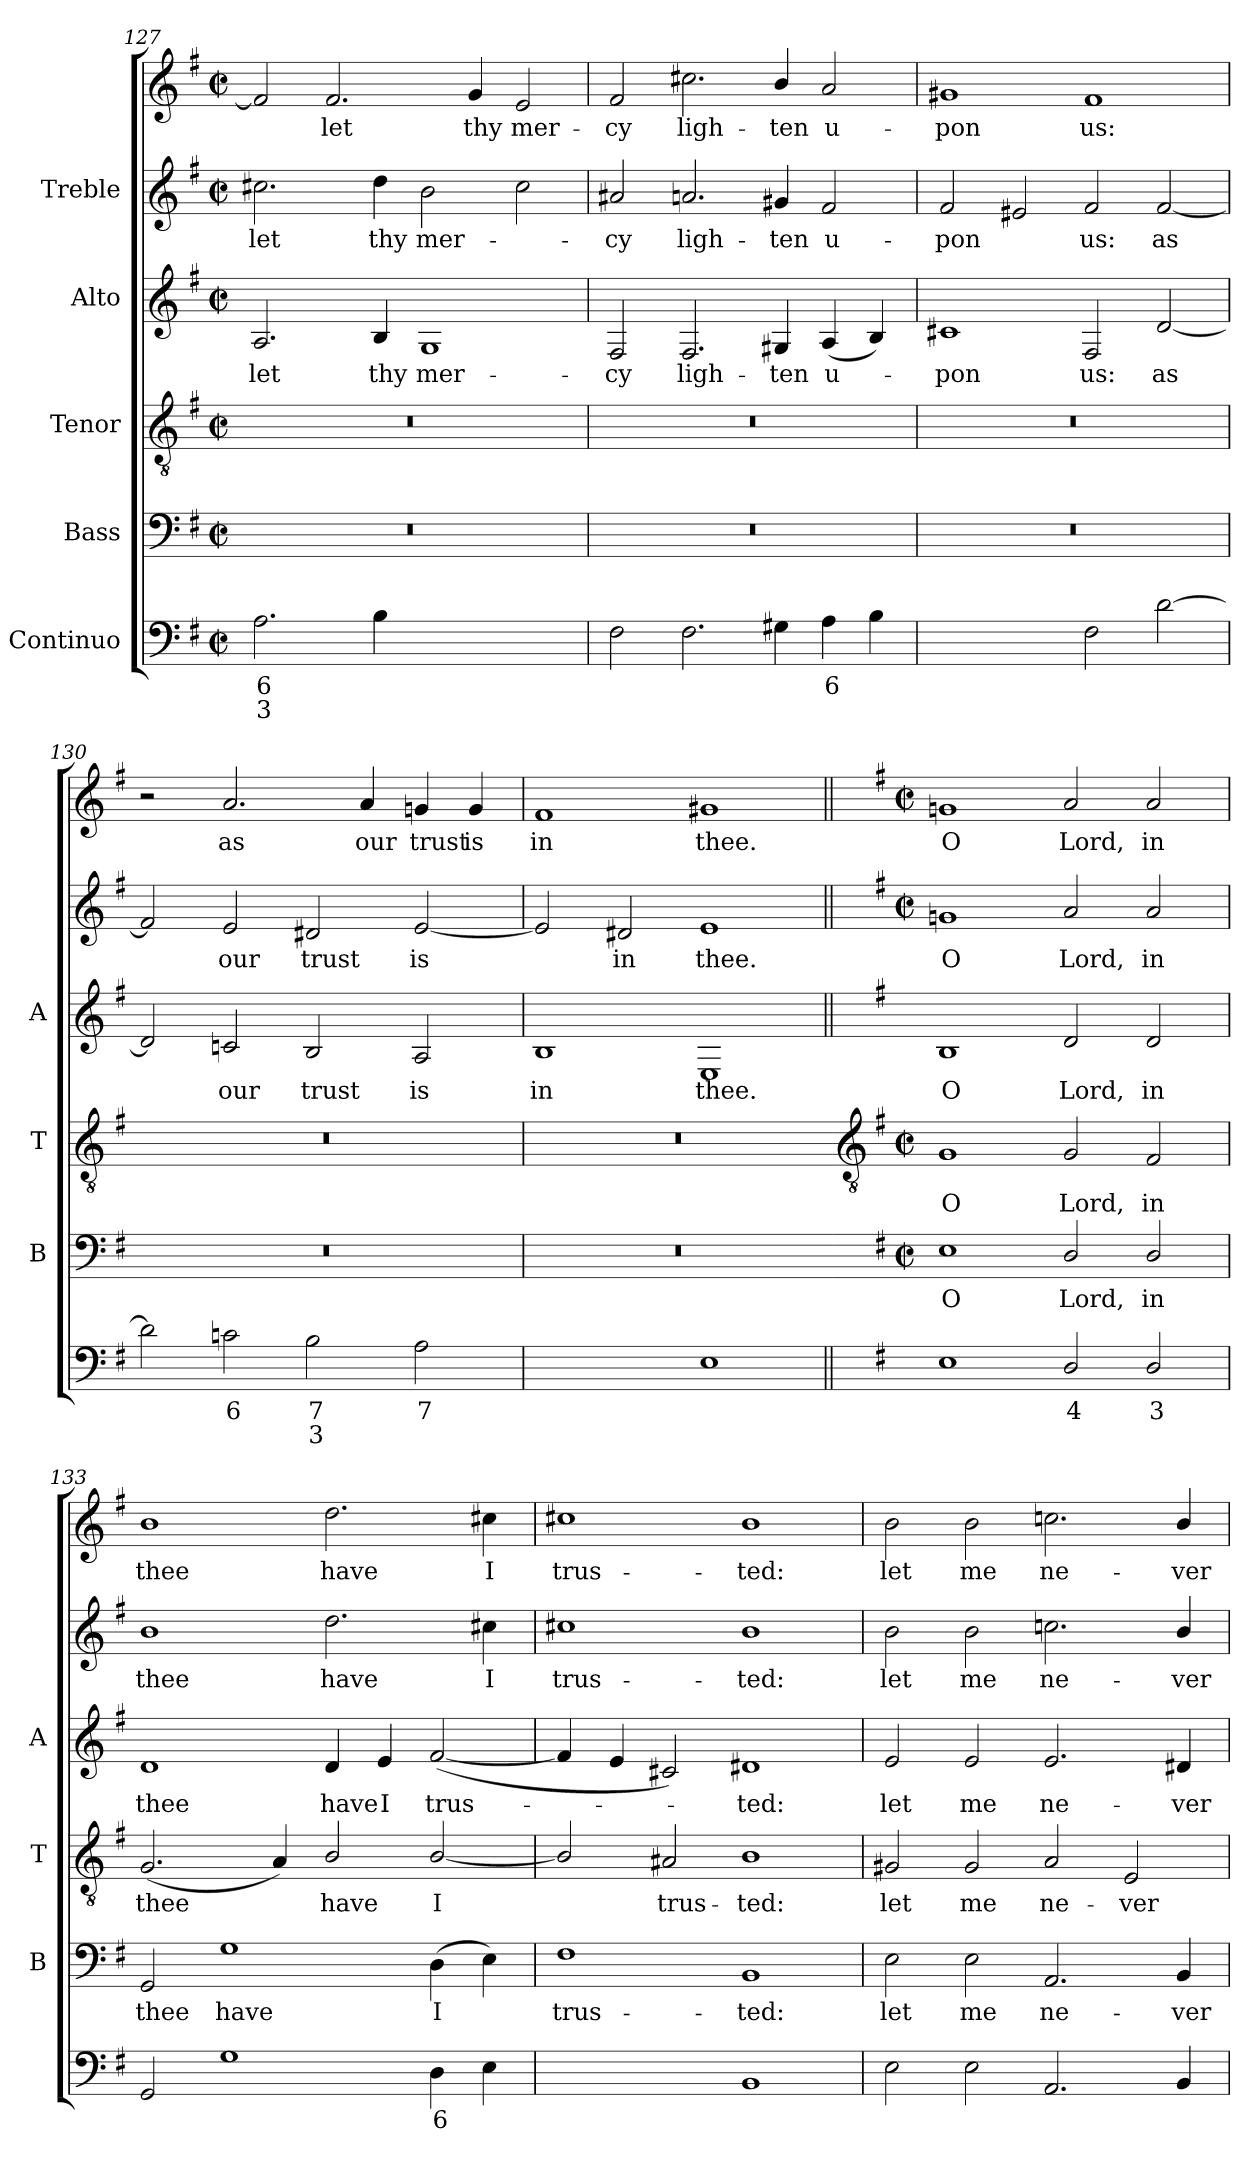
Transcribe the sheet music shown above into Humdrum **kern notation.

**kern	**text	**text	**kern	**text	**kern	**text	**kern	**text	**kern	**text	**kern	**text
*part5	*part5	*part5	*part4	*part4	*part3	*part3	*part2	*part2	*part1	*part1	*part1	*part1
*staff6	*staff6	*staff6	*staff5	*staff5	*staff4	*staff4	*staff3	*staff3	*staff2	*staff2	*staff1	*staff1
*I"Continuo	*	*	*I"Bass	*	*I"Tenor	*	*I"Alto	*	*I"Treble	*	*	*
*	*	*	*I'B	*	*I'T	*	*I'A	*	*	*	*	*
*clefF4	*	*	*clefF4	*	*clefGv2	*	*clefG2	*	*clefG2	*	*clefG2	*
*k[f#]	*	*	*k[f#]	*	*k[f#]	*	*k[f#]	*	*k[f#]	*	*k[f#]	*
*G:	*	*	*G:	*	*G:	*	*G:	*	*G:	*	*G:	*
*M4/2	*	*	*M4/2	*	*M4/2	*	*M4/2	*	*M4/2	*	*M4/2	*
*met(c|)	*	*	*met(c|)	*	*met(c|)	*	*met(c|)	*	*met(c|)	*	*met(c|)	*
=127	=127	=127	=127	=127	=127	=127	=127	=127	=127	=127	=127	=127
!	!LO:LY:b	!LO:LY:b	!	!	!	!	!	!LO:LY:b	!	!LO:LY:b	!	!
2.A	6	3	0r	.	0r	.	2.A	let	2.cc#X	-let	2f#]	.
!	!	!	!	!	!	!	!	!	!	!	!	!LO:LY:b
.	.	.	.	.	.	.	.	.	.	.	2.f#	let
!	!	!	!	!	!	!	!	!LO:LY:b	!	!LO:LY:b	!	!
4B	.	.	.	.	.	.	4B	thy	4dd	thy	.	.
!	!LO:LY:b	!	!	!	!	!	!	!LO:LY:b	!	!LO:LY:b	!	!
[2Gyy	7	.	.	.	.	.	1G	mer-	2b	mer-	.	.
!	!	!	!	!	!	!	!	!	!	!	!	!LO:LY:b
.	.	.	.	.	.	.	.	.	.	.	4g	thy
!	!LO:LY:b	!LO:LY:b	!	!	!	!	!	!	!	!	!	!LO:LY:b
2Gyy]	6	4	.	.	.	.	.	.	2cc#	.	2e	mer-
=128	=128	=128	=128	=128	=128	=128	=128	=128	=128	=128	=128	=128
!	!	!	!	!	!	!	!	!LO:LY:b	!	!LO:LY:b	!	!LO:LY:b
2F#	.	.	0r	.	0r	.	2F#	-cy	2a#X	-cy	2f#	cy
!	!	!	!	!	!	!	!	!LO:LY:b	!	!LO:LY:b	!	!LO:LY:b
2.F#	.	.	.	.	.	.	2.F#	ligh-	2.an	ligh-	2.cc#X	ligh-
!	!	!	!	!	!	!	!	!LO:LY:b	!	!LO:LY:b	!	!LO:LY:b
4G#X	.	.	.	.	.	.	4G#X	-ten	4g#X	-ten	4b/	-ten
!	!LO:LY:b	!	!	!	!	!	!	!LO:LY:b	!	!LO:LY:b	!	!LO:LY:b
4A	6	.	.	.	.	.	(<4A	u-	2f#	u-	2a	u-
4B	.	.	.	.	.	.	4B)	.	.	.	.	.
=129	=129	=129	=129	=129	=129	=129	=129	=129	=129	=129	=129	=129
!	!LO:LY:b	!	!	!	!	!	!	!LO:LY:b	!	!LO:LY:b	!	!LO:LY:b
[2c#Xyy	4	.	0r	.	0r	.	1c#X	pon	2f#	pon	1g#X	-pon
!	!LO:LY:b	!	!	!	!	!	!	!	!	!	!	!
2c#yy]	3	.	.	.	.	.	.	.	2e#X	.	.	.
!	!	!	!	!	!	!	!	!LO:LY:b	!	!LO:LY:b	!	!LO:LY:b
2F#	.	.	.	.	.	.	2F#	us:	2f#	us:	1f#	us:
!	!	!	!	!	!	!	!	!LO:LY:b	!	!LO:LY:b	!	!
[2d	.	.	.	.	.	.	[2d	as	[2f#	as	.	.
=130	=130	=130	=130	=130	=130	=130	=130	=130	=130	=130	=130	=130
2d]	.	.	0r	.	0r	.	2d]	.	2f#]	.	2r	.
!	!LO:LY:b	!	!	!	!	!	!	!LO:LY:b	!	!LO:LY:b	!	!LO:LY:b
2cn	6	.	.	.	.	.	2cn	our	2e	our	2.a	as
!	!LO:LY:b	!LO:LY:b	!	!	!	!	!	!LO:LY:b	!	!LO:LY:b	!	!
2B	7	3	.	.	.	.	2B	trust	2d#X	trust	.	.
!	!	!	!	!	!	!	!	!	!	!	!	!LO:LY:b
.	.	.	.	.	.	.	.	.	.	.	4a	our
!	!LO:LY:b	!	!	!	!	!	!	!LO:LY:b	!	!LO:LY:b	!	!LO:LY:b
2A	7	.	.	.	.	.	2A	is	[2e	is	4gn	trust
!	!	!	!	!	!	!	!	!	!	!	!	!LO:LY:b
.	.	.	.	.	.	.	.	.	.	.	4g	is
=131	=131	=131	=131	=131	=131	=131	=131	=131	=131	=131	=131	=131
!	!LO:LY:b	!	!	!	!	!	!	!LO:LY:b	!	!	!	!LO:LY:b
[2Byy	4	.	0r	.	0r	.	1B	in	2e]	.	1f#	in
!	!LO:LY:b	!	!	!	!	!	!	!	!	!LO:LY:b	!	!
2Byy]	3	.	.	.	.	.	.	.	2d#X	in	.	.
!	!	!	!	!	!	!	!	!LO:LY:b	!	!LO:LY:b	!	!LO:LY:b
1E	.	.	.	.	.	.	1E	thee.	1e	thee.	1g#X	thee.
!!LO:LB:g=z
=132||	=132||	=132||	=132	=132||	=132	=132||	=132||	=132||	=132||	=132||	=132||	=132||
*	*	*	*	*	*clefGv2	*	*	*	*	*	*	*
*	*	*	*k[f#]	*	*k[f#]	*	*	*	*k[f#]	*	*k[f#]	*
*	*	*	*G:	*	*G:	*	*	*	*G:	*	*G:	*
*	*	*	*M4/2	*	*M4/2	*	*	*	*M4/2	*	*M4/2	*
*	*	*	*met(c|)	*	*met(c|)	*	*	*	*met(c|)	*	*met(c|)	*
!	!	!	!	!LO:LY:b	!	!LO:LY:b	!	!LO:LY:b	!	!LO:LY:b	!	!LO:LY:b
1E	.	.	1E	O	1G	O	1B	O	1gn	O	1gn	O
!	!LO:LY:b	!	!	!LO:LY:b	!	!LO:LY:b	!	!LO:LY:b	!	!LO:LY:b	!	!LO:LY:b
2D/	4	.	2D/	Lord,	2G	Lord,	2d	Lord,	2a	Lord,	2a	Lord,
!	!LO:LY:b	!	!	!LO:LY:b	!	!LO:LY:b	!	!LO:LY:b	!	!LO:LY:b	!	!LO:LY:b
2D/	3	.	2D/	in	2F#	in	2d	in	2a	in	2a	in
=133	=133	=133	=133	=133	=133	=133	=133	=133	=133	=133	=133	=133
!	!	!	!	!LO:LY:b	!	!LO:LY:b	!	!LO:LY:b	!	!LO:LY:b	!	!LO:LY:b
2GG	.	.	2GG	thee	(<2.G	thee	1d	thee	1b	thee	1b	thee
!	!	!	!	!LO:LY:b	!	!	!	!	!	!	!	!
1G	.	.	1G	have	.	.	.	.	.	.	.	.
.	.	.	.	.	4A)	.	.	.	.	.	.	.
!	!	!	!	!	!	!LO:LY:b	!	!LO:LY:b	!	!LO:LY:b	!	!LO:LY:b
.	.	.	.	.	2B/	have	4d	have	2.dd	have	2.dd	have
!	!	!	!	!	!	!	!	!LO:LY:b	!	!	!	!
.	.	.	.	.	.	.	4e	I	.	.	.	.
!	!LO:LY:b	!	!	!LO:LY:b	!	!LO:LY:b	!	!LO:LY:b	!	!	!	!
4D	6	.	(>4D	I	[2B/	I	(<[2f#	trus-	.	.	.	.
!	!	!	!	!	!	!	!	!	!	!LO:LY:b	!	!LO:LY:b
4E	.	.	4E)	.	.	.	.	.	4cc#X	I	4cc#X	I
=134	=134	=134	=134	=134	=134	=134	=134	=134	=134	=134	=134	=134
!	!LO:LY:b	!	!	!LO:LY:b	!	!	!	!	!	!LO:LY:b	!	!LO:LY:b
[2F#yy	4	.	1F#	trus-	2B/]	.	4f#]	.	1cc#X	trus-	1cc#X	trus-
.	.	.	.	.	.	.	4e	.	.	.	.	.
!	!LO:LY:b	!	!	!	!	!LO:LY:b	!	!	!	!	!	!
2F#yy]	3	.	.	.	2A#X	trus-	2c#X)	.	.	.	.	.
!	!	!	!	!LO:LY:b	!	!LO:LY:b	!	!LO:LY:b	!	!LO:LY:b	!	!LO:LY:b
1BB	.	.	1BB	-ted:	1B	-ted:	1d#X	ted:	1b	-ted:	1b	-ted:
=135	=135	=135	=135	=135	=135	=135	=135	=135	=135	=135	=135	=135
!	!	!	!	!LO:LY:b	!	!LO:LY:b	!	!LO:LY:b	!	!LO:LY:b	!	!LO:LY:b
2E	.	.	2E	let	2G#X	let	2e	let	2b	let	2b	let
!	!	!	!	!LO:LY:b	!	!LO:LY:b	!	!LO:LY:b	!	!LO:LY:b	!	!LO:LY:b
2E	.	.	2E	me	2G#	me	2e	me	2b	me	2b	me
!	!	!	!	!LO:LY:b	!	!LO:LY:b	!	!LO:LY:b	!	!LO:LY:b	!	!LO:LY:b
2.AA	.	.	2.AA	ne-	2A	ne-	2.e	ne-	2.ccn	ne-	2.ccn	ne-
!	!	!	!	!	!	!LO:LY:b	!	!	!	!	!	!
.	.	.	.	.	2E	-ver	.	.	.	.	.	.
!	!	!	!	!LO:LY:b	!	!	!	!LO:LY:b	!	!LO:LY:b	!	!LO:LY:b
4BB	.	.	4BB	-ver	.	.	4d#X	-ver	4b/	-ver	4b/	-ver
=	=	=	=	=	=	=	=	=	=	=	=	=
*-	*-	*-	*-	*-	*-	*-	*-	*-	*-	*-	*-	*-
